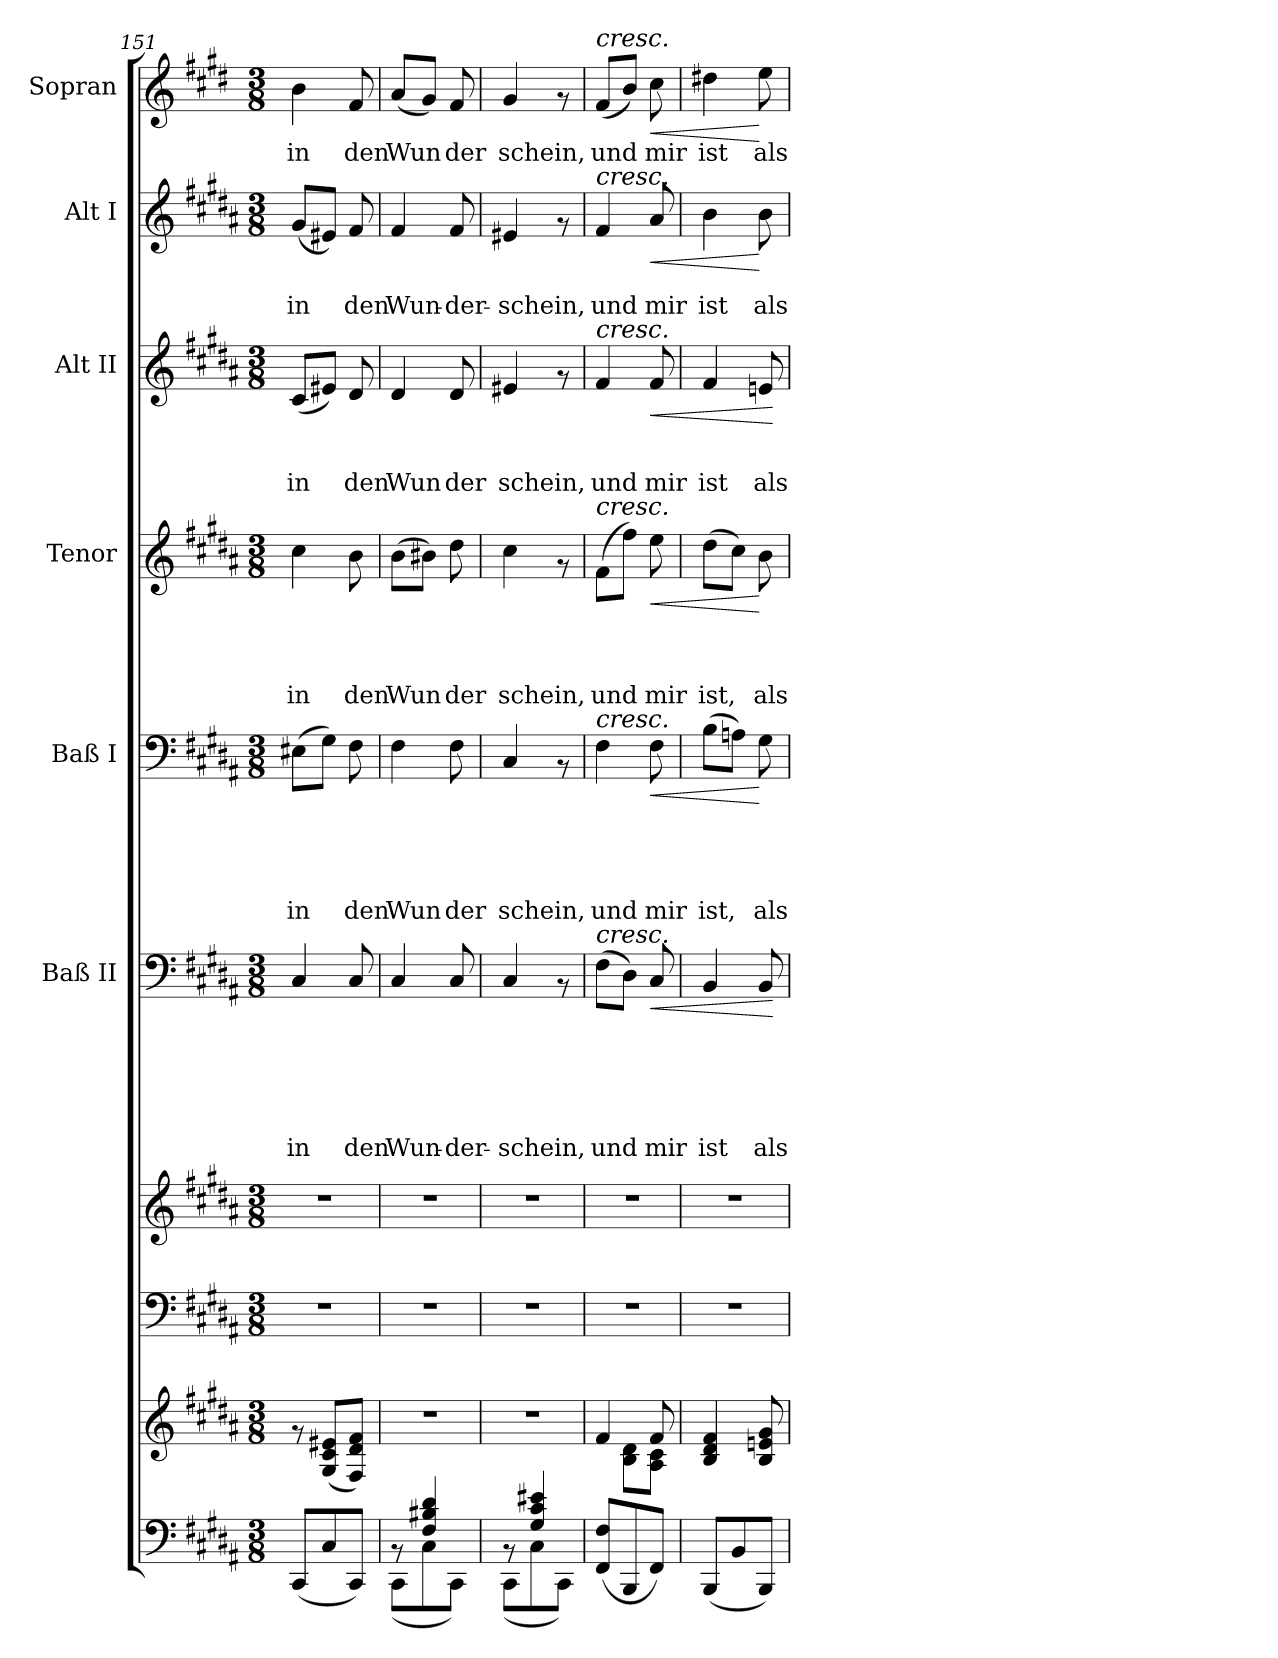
**kern	**kern	**kern	**kern	**kern	**text	**text	**text	**text	**text	**text	**dynam	**kern	**text	**text	**text	**text	**text	**dynam	**kern	**text	**text	**text	**text	**dynam	**kern	**text	**text	**text	**dynam	**kern	**text	**text	**dynam	**kern	**text	**dynam
*part10	*part9	*part8	*part7	*part6	*part6	*part6	*part6	*part6	*part6	*part6	*part6	*part5	*part5	*part5	*part5	*part5	*part5	*part5	*part4	*part4	*part4	*part4	*part4	*part4	*part3	*part3	*part3	*part3	*part3	*part2	*part2	*part2	*part2	*part1	*part1	*part1
*staff10	*staff9	*staff8	*staff7	*staff6	*staff6	*staff6	*staff6	*staff6	*staff6	*staff6	*staff6	*staff5	*staff5	*staff5	*staff5	*staff5	*staff5	*staff5	*staff4	*staff4	*staff4	*staff4	*staff4	*staff4	*staff3	*staff3	*staff3	*staff3	*staff3	*staff2	*staff2	*staff2	*staff2	*staff1	*staff1	*staff1
*	*	*	*	*I"Baß II	*	*	*	*	*	*	*	*I"Baß I	*	*	*	*	*	*	*I"Tenor	*	*	*	*	*	*I"Alt II	*	*	*	*	*I"Alt I	*	*	*	*I"Sopran	*	*
*	*	*	*	*I'B.II	*	*	*	*	*	*	*	*I'B.I	*	*	*	*	*	*	*I'T	*	*	*	*	*	*I'A.II	*	*	*	*	*I'A.I	*	*	*	*I'S	*	*
*clefF4	*clefG2	*clefF4	*clefG2	*clefF4	*	*	*	*	*	*	*	*clefF4	*	*	*	*	*	*	*clefG2	*	*	*	*	*	*clefG2	*	*	*	*	*clefG2	*	*	*	*clefG2	*	*
*k[f#c#g#d#a#]	*k[f#c#g#d#a#]	*k[f#c#g#d#a#]	*k[f#c#g#d#a#]	*k[f#c#g#d#a#]	*	*	*	*	*	*	*	*k[f#c#g#d#a#]	*	*	*	*	*	*	*k[f#c#g#d#a#]	*	*	*	*	*	*k[f#c#g#d#a#]	*	*	*	*	*k[f#c#g#d#a#]	*	*	*	*k[f#c#g#d#]	*	*
*B:	*B:	*B:	*B:	*B:	*	*	*	*	*	*	*	*B:	*	*	*	*	*	*	*B:	*	*	*	*	*	*B:	*	*	*	*	*B:	*	*	*	*E:	*	*
*M3/8	*M3/8	*M3/8	*M3/8	*M3/8	*	*	*	*	*	*	*	*M3/8	*	*	*	*	*	*	*M3/8	*	*	*	*	*	*M3/8	*	*	*	*	*M3/8	*	*	*	*M3/8	*	*
=151	=151	=151	=151	=151	=151	=151	=151	=151	=151	=151	=151	=151	=151	=151	=151	=151	=151	=151	=151	=151	=151	=151	=151	=151	=151	=151	=151	=151	=151	=151	=151	=151	=151	=151	=151	=151
!	!	!	!	!	!	!	!	!	!	!LO:LY:b	!	!	!	!	!	!	!LO:LY:b	!	!	!	!	!	!LO:LY:b	!	!	!	!	!LO:LY:b	!	!	!	!LO:LY:b	!	!	!LO:LY:b	!
(<8CC#/L	8rf	4.r	4.r	4C#/	.	.	.	.	.	in	.	(>8E#X\L	.	.	.	.	in	.	4cc#\	.	.	.	in	.	(<8c#/L	.	.	in	.	(<8g#/L	.	in	.	4b\	in	.
8C#/	(<8G#/ 8c#/ 8e#X/L	.	.	.	.	.	.	.	.	.	.	8G#\J)	.	.	.	.	.	.	.	.	.	.	.	.	8e#X/J)	.	.	.	.	8e#X/J)	.	.	.	.	.	.
!	!	!	!	!	!	!	!	!	!	!LO:LY:b	!	!	!	!	!	!	!LO:LY:b	!	!	!	!	!	!LO:LY:b	!	!	!	!	!LO:LY:b	!	!	!	!LO:LY:b	!	!	!LO:LY:b	!
8CC#/J)	8F#/ 8d#/ 8f#/J)	.	.	8C#/	.	.	.	.	.	den	.	8F#\	.	.	.	.	den	.	8b\	.	.	.	den	.	8d#/	.	.	den	.	8f#/	.	den	.	8f#/	den	.
=152!	=152!	=152!	=152!	=152!	=152!	=152!	=152!	=152!	=152!	=152!	=152!	=152!	=152!	=152!	=152!	=152!	=152!	=152!	=152!	=152!	=152!	=152!	=152!	=152!	=152!	=152!	=152!	=152!	=152!	=152!	=152!	=152!	=152!	=152!	=152!	=152!
*^	*	*	*	*	*	*	*	*	*	*	*	*	*	*	*	*	*	*	*	*	*	*	*	*	*	*	*	*	*	*	*	*	*	*	*	*
!	!	!	!	!	!	!	!	!	!	!	!LO:LY:b	!	!	!	!	!	!	!LO:LY:b	!	!	!	!	!	!LO:LY:b	!	!	!	!	!LO:LY:b	!	!	!	!LO:LY:b	!	!	!LO:LY:b	!
8rBB	(<8CC#\L	4.r	4.r	4.r	4C#/	.	.	.	.	.	Wun-	.	4F#\	.	.	.	.	Wun	.	(>8b\L	.	.	.	Wun	.	4d#/	.	.	Wun	.	4f#/	.	Wun-	.	(<8a/L	Wun	.
4F#/ 4B#X/ 4d#/	8C#\	.	.	.	.	.	.	.	.	.	.	.	.	.	.	.	.	.	.	8b#X\J)	.	.	.	.	.	.	.	.	.	.	.	.	.	.	8g#/J)	.	.
!	!	!	!	!	!	!	!	!	!	!	!LO:LY:b	!	!	!	!	!	!	!LO:LY:b	!	!	!	!	!	!LO:LY:b	!	!	!	!	!LO:LY:b	!	!	!	!LO:LY:b	!	!	!LO:LY:b	!
.	8CC#\J)	.	.	.	8C#/	.	.	.	.	.	-der-	.	8F#\	.	.	.	.	der	.	8dd#\	.	.	.	der	.	8d#/	.	.	der	.	8f#/	.	-der-	.	8f#/	der	.
=153!	=153!	=153!	=153!	=153!	=153!	=153!	=153!	=153!	=153!	=153!	=153!	=153!	=153!	=153!	=153!	=153!	=153!	=153!	=153!	=153!	=153!	=153!	=153!	=153!	=153!	=153!	=153!	=153!	=153!	=153!	=153!	=153!	=153!	=153!	=153!	=153!	=153!
!	!	!	!	!	!	!	!	!	!	!	!LO:LY:b	!	!	!	!	!	!	!LO:LY:b	!	!	!	!	!	!LO:LY:b	!	!	!	!	!LO:LY:b	!	!	!	!LO:LY:b	!	!	!LO:LY:b	!
8rBB	(<8CC#\L	4.r	4.r	4.r	4C#/	.	.	.	.	.	-schein,	.	4C#/	.	.	.	.	schein,	.	4cc#\	.	.	.	schein,	.	4e#X/	.	.	schein,	.	4e#X/	.	-schein,	.	4g#/	schein,	.
4G#/ 4c#/ 4e#X/	8C#\	.	.	.	.	.	.	.	.	.	.	.	.	.	.	.	.	.	.	.	.	.	.	.	.	.	.	.	.	.	.	.	.	.	.	.	.
.	8CC#\J)	.	.	.	8rAA	.	.	.	.	.	.	.	8rAA	.	.	.	.	.	.	8rf	.	.	.	.	.	8rf	.	.	.	.	8rf	.	.	.	8rf	.	.
=154!	=154!	=154!	=154!	=154!	=154!	=154!	=154!	=154!	=154!	=154!	=154!	=154!	=154!	=154!	=154!	=154!	=154!	=154!	=154!	=154!	=154!	=154!	=154!	=154!	=154!	=154!	=154!	=154!	=154!	=154!	=154!	=154!	=154!	=154!	=154!	=154!	=154!
*	*	*^	*	*	*	*	*	*	*	*	*	*	*	*	*	*	*	*	*	*	*	*	*	*	*	*	*	*	*	*	*	*	*	*	*	*	*
!	!	!	!	!	!	!	!	!	!	!	!	!	!	!	!	!	!	!	!	!	!	!	!	!	!	!	!	!	!	!	!	!	!	!	!	!LO:TX:a:i:t=cresc.	!	!
!	!	!	!	!	!	!	!	!	!	!	!	!	!	!	!	!	!	!	!	!	!	!	!	!	!	!	!	!	!	!	!	!LO:TX:a:i:t=cresc.	!	!	!	!	!	!
!	!	!	!	!	!	!	!	!	!	!	!	!	!	!	!	!	!	!	!	!	!	!	!	!	!	!	!LO:TX:a:i:t=cresc.	!	!	!	!	!	!	!	!	!	!	!
!	!	!	!	!	!	!	!	!	!	!	!	!	!	!	!	!	!	!	!	!	!LO:TX:a:i:t=cresc.	!	!	!	!	!	!	!	!	!	!	!	!	!	!	!	!	!
!	!	!	!	!	!	!	!	!	!	!	!	!	!	!LO:TX:a:i:t=cresc.	!	!	!	!	!	!	!	!	!	!	!	!	!	!	!	!	!	!	!	!	!	!	!	!
!	!	!	!	!	!	!LO:TX:a:i:t=cresc.	!	!	!	!	!	!	!	!	!	!	!	!	!	!	!	!	!	!	!	!	!	!	!	!	!	!	!	!	!	!	!	!
!LO:TX:a:i:t=cresc.	!	!	!	!	!	!	!	!	!	!	!	!	!	!	!	!	!	!	!	!	!	!	!	!	!	!	!	!	!	!	!	!	!	!	!	!	!	!
!	!	!	!	!	!	!	!	!	!	!	!	!LO:LY:b	!	!	!	!	!	!	!LO:LY:b	!	!	!	!	!	!LO:LY:b	!	!	!	!	!LO:LY:b	!	!	!	!LO:LY:b	!	!	!LO:LY:b	!
*v	*v	*	*	*	*	*	*	*	*	*	*	*	*	*	*	*	*	*	*	*	*	*	*	*	*	*	*	*	*	*	*	*	*	*	*	*	*	*
(<8FF#/ 8F#/L	4f#/	8ryy	4.r	4.r	(>8F#\L	.	.	.	.	.	und	.	4F#\	.	.	.	.	und	.	(>8f#\L	.	.	.	und	.	4f#/	.	.	und	.	4f#/	.	und	.	(<8f#/L	und	.
8BBB/	.	8B\ 8d#\L	.	.	8D#\J)	.	.	.	.	.	.	.	.	.	.	.	.	.	.	8ff#\J)	.	.	.	.	.	.	.	.	.	.	.	.	.	.	8b/J)	.	.
!	!	!	!	!	!	!	!	!	!	!	!LO:LY:b	!LO:HP:b	!	!	!	!	!	!LO:LY:b	!LO:HP:b	!	!	!	!	!LO:LY:b	!LO:HP:b	!	!	!	!LO:LY:b	!LO:HP:b	!	!	!LO:LY:b	!LO:HP:b	!	!LO:LY:b	!LO:HP:b
8FF#/J)	8f#/	8A#\ 8c#\J	.	.	8C#/	.	.	.	.	.	mir	<	8F#\	.	.	.	.	mir	<	8ee\	.	.	.	mir	<	8f#/	.	.	mir	<	8a#/	.	mir	<	8cc#\	mir	<
=155!	=155!	=155!	=155!	=155!	=155!	=155!	=155!	=155!	=155!	=155!	=155!	=155!	=155!	=155!	=155!	=155!	=155!	=155!	=155!	=155!	=155!	=155!	=155!	=155!	=155!	=155!	=155!	=155!	=155!	=155!	=155!	=155!	=155!	=155!	=155!	=155!	=155!
!	!	!	!	!	!	!	!	!	!	!	!LO:LY:b	!	!	!	!	!	!	!LO:LY:b	!	!	!	!	!	!LO:LY:b	!	!	!	!	!LO:LY:b	!	!	!	!LO:LY:b	!	!	!LO:LY:b	!
*	*v	*v	*	*	*	*	*	*	*	*	*	*	*	*	*	*	*	*	*	*	*	*	*	*	*	*	*	*	*	*	*	*	*	*	*	*	*
(<8BBB/L	4B/ 4d#/ 4f#/	4.r	4.r	4BB/	.	.	.	.	.	ist	.	(>8B\L	.	.	.	.	ist,	.	(>8dd#\L	.	.	.	ist,	.	4f#/	.	.	ist	.	4b\	.	ist	.	4dd#X\	ist	.
8BB/	.	.	.	.	.	.	.	.	.	.	.	8An\J)	.	.	.	.	.	.	8cc#\J)	.	.	.	.	.	.	.	.	.	.	.	.	.	.	.	.	.
!	!	!	!	!	!	!	!	!	!	!LO:LY:b	!	!	!	!	!	!	!LO:LY:b	!	!	!	!	!	!LO:LY:b	!	!	!	!	!LO:LY:b	!	!	!	!LO:LY:b	!	!	!LO:LY:b	!
8BBB/J)	8B/ 8en/ 8g#/	.	.	8BB/	.	.	.	.	.	als	.	8G#\	.	.	.	.	als	[	8b\	.	.	.	als	[	8en/	.	.	als	.	8b\	.	als	[	8ee\	als	[
.	.	.	.	.	.	.	.	.	.	.	[	.	.	.	.	.	.	.	.	.	.	.	.	.	.	.	.	.	[	.	.	.	.	.	.	.
=!	=!	=!	=!	=!	=!	=!	=!	=!	=!	=!	=!	=!	=!	=!	=!	=!	=!	=!	=!	=!	=!	=!	=!	=!	=!	=!	=!	=!	=!	=!	=!	=!	=!	=!	=!	=!
*-	*-	*-	*-	*-	*-	*-	*-	*-	*-	*-	*-	*-	*-	*-	*-	*-	*-	*-	*-	*-	*-	*-	*-	*-	*-	*-	*-	*-	*-	*-	*-	*-	*-	*-	*-	*-
